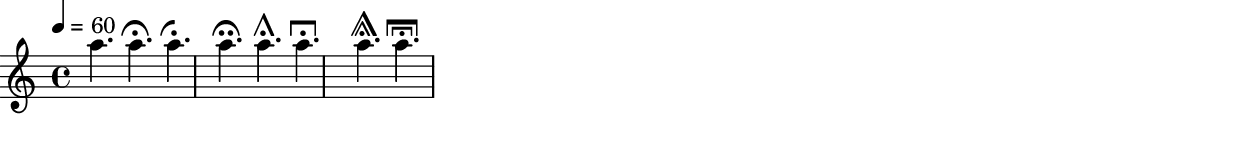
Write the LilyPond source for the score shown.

%% Generated by lilypond-book
%% Options: [exampleindent=10.16\mm,indent=0\mm,line-width=160\mm,paper-height=845.047\pt,paper-width=597.508\pt,papersize='(cons (* 597.508 pt) (* 845.047 pt))]
\include "lilypond-book-preamble.ly"


% ****************************************************************
% Start cut-&-pastable-section
% ****************************************************************

#(ly:set-option 'eps-box-padding 3.000000)



\paper {
  #(set-paper-size '(cons (* 597.508 pt) (* 845.047 pt)))
  indent = 0\mm
  line-width = 160\mm
  % offset the left padding, also add 1mm as lilypond creates cropped
  % images with a little space on the right
  line-width = #(- line-width (* mm  3.000000) (* mm 1))
}

\layout {
  
}




% ****************************************************************
% ly snippet:
% ****************************************************************
\sourcefilename "/lilypond-2.25.15/input/regression/fermata-dot-position.ly"
\sourcefileline 0
\version "2.23.12"

\header {

texidoc = "Fermatas have an appropriate distance to dots, note
heads and other articulations.

"

}

\relative c''' {
  \tempo 4 = 60
  a4.
  a4.\fermata
  a4.\henzeshortfermata
  a4.\henzelongfermata
  a4.\shortfermata
  a4.\longfermata
  a4.\veryshortfermata
  a4.\verylongfermata
}

\relative c''' {
  \tempo 4 = 60
  a4->
  a4->\fermata
  a4->\henzeshortfermata
  a4->\henzelongfermata
  a4->\shortfermata
  a4->\longfermata
  a4->\veryshortfermata
  a4->\verylongfermata
}





% ****************************************************************
% end ly snippet
% ****************************************************************
